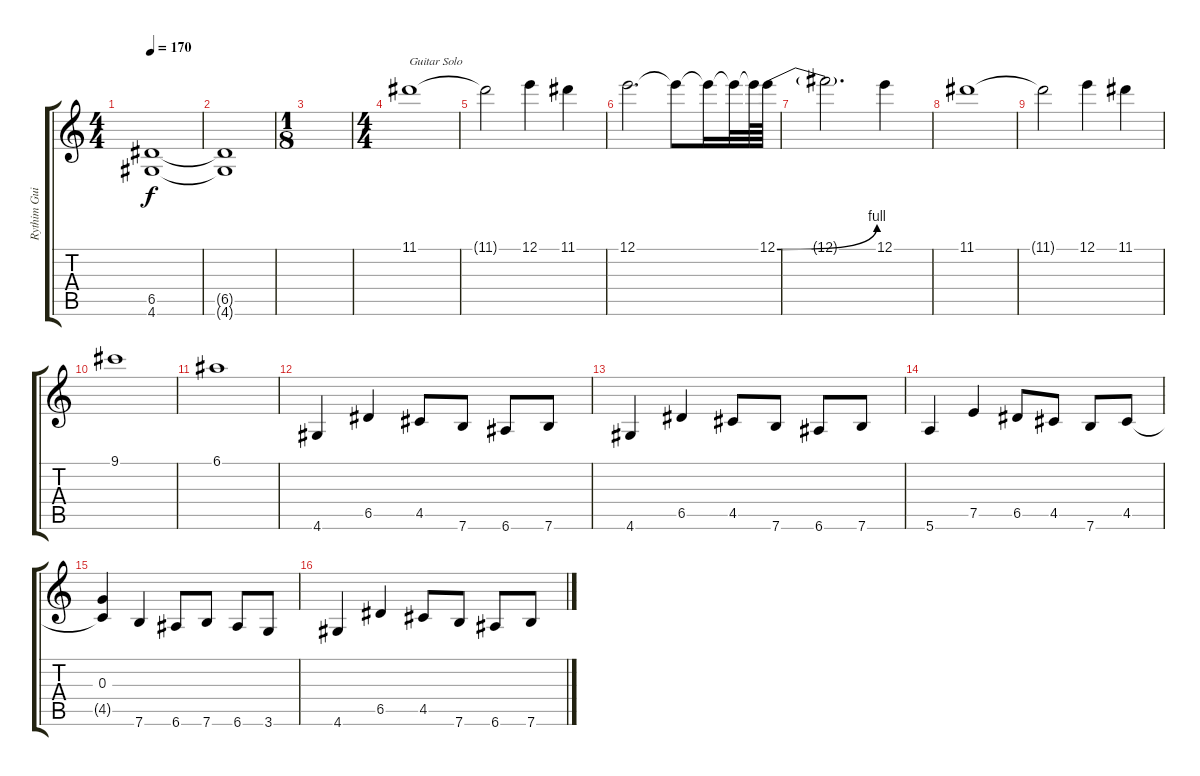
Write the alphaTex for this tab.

\track ("Rythim Guitar" "Rythim Gui") {instrument overdrivenguitar}
\staff {score tabs}
\tuning (E4 B3 G3 D3 A2 E2) {hide}
\ts (4 4)
\tempo 170
\clef g2
\ks c
(6.5 4.6).1{dy f} |
(6.5{t} 4.6{t}).1 |
\ts (1 8)
|
\ts (4 4)
11.1.1{txt "Guitar Solo"} |
11.1{t}.2 12.1.4 11.1.4 |
12.1.2{d} 12.1{t}.8 12.1{t}.16 12.1{t}.32 12.1{t}.64 12.1{be (bend 0 0 60 4)}.64 |
12.1{t}.2{d} 12.1.4 |
11.1.1 |
11.1{t}.2 12.1.4 11.1.4 |
9.1.1 |
6.1.1 |
4.6.4 6.5.4 4.5.8 7.6.8 6.6.8 7.6.8 |
4.6.4 6.5.4 4.5.8 7.6.8 6.6.8 7.6.8 |
5.6.4 7.5.4 6.5.8 4.5.8 7.6.8 4.5.8 |
(0.3 4.5{t}).4 7.6.4 6.6.8 7.6.8 6.6.8 3.6.8 |
4.6.4 6.5.4 4.5.8 7.6.8 6.6.8 7.6.8
